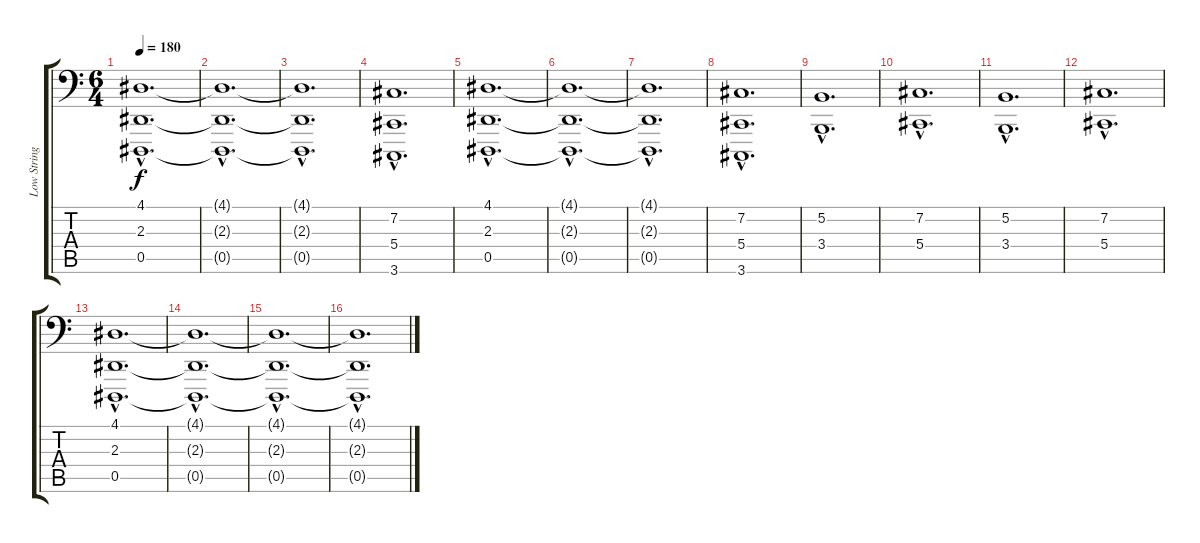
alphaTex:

\track ("Low Strings" "Low String") {instrument stringensemble1}
\staff {score tabs}
\tuning (B2 Gb2 Db2 Ab1 Eb1 Bb0) {hide}
\ts (6 4)
\tempo 180
\clef f4
\ks c
(4.1{hac} 2.3{hac} 0.5{hac}).1{d dy f instrument stringensemble1} |
(4.1{hac t} 2.3{hac t} 0.5{hac t}).1{d} |
(4.1{hac t} 2.3{hac t} 0.5{hac t}).1{d} |
(7.2{hac} 5.4{hac} 3.6{hac}).1{d} |
(4.1{hac} 2.3{hac} 0.5{hac}).1{d} |
(4.1{hac t} 2.3{hac t} 0.5{hac t}).1{d} |
(4.1{hac t} 2.3{hac t} 0.5{hac t}).1{d} |
(7.2{hac} 5.4{hac} 3.6{hac}).1{d} |
(5.2{hac} 3.4{hac}).1{d} |
(7.2{hac} 5.4{hac}).1{d} |
(5.2{hac} 3.4{hac}).1{d} |
(7.2{hac} 5.4{hac}).1{d} |
(4.1{hac} 2.3{hac} 0.5{hac}).1{d} |
(4.1{hac t} 2.3{hac t} 0.5{hac t}).1{d} |
(4.1{hac t} 2.3{hac t} 0.5{hac t}).1{d} |
(4.1{hac t} 2.3{hac t} 0.5{hac t}).1{d}
